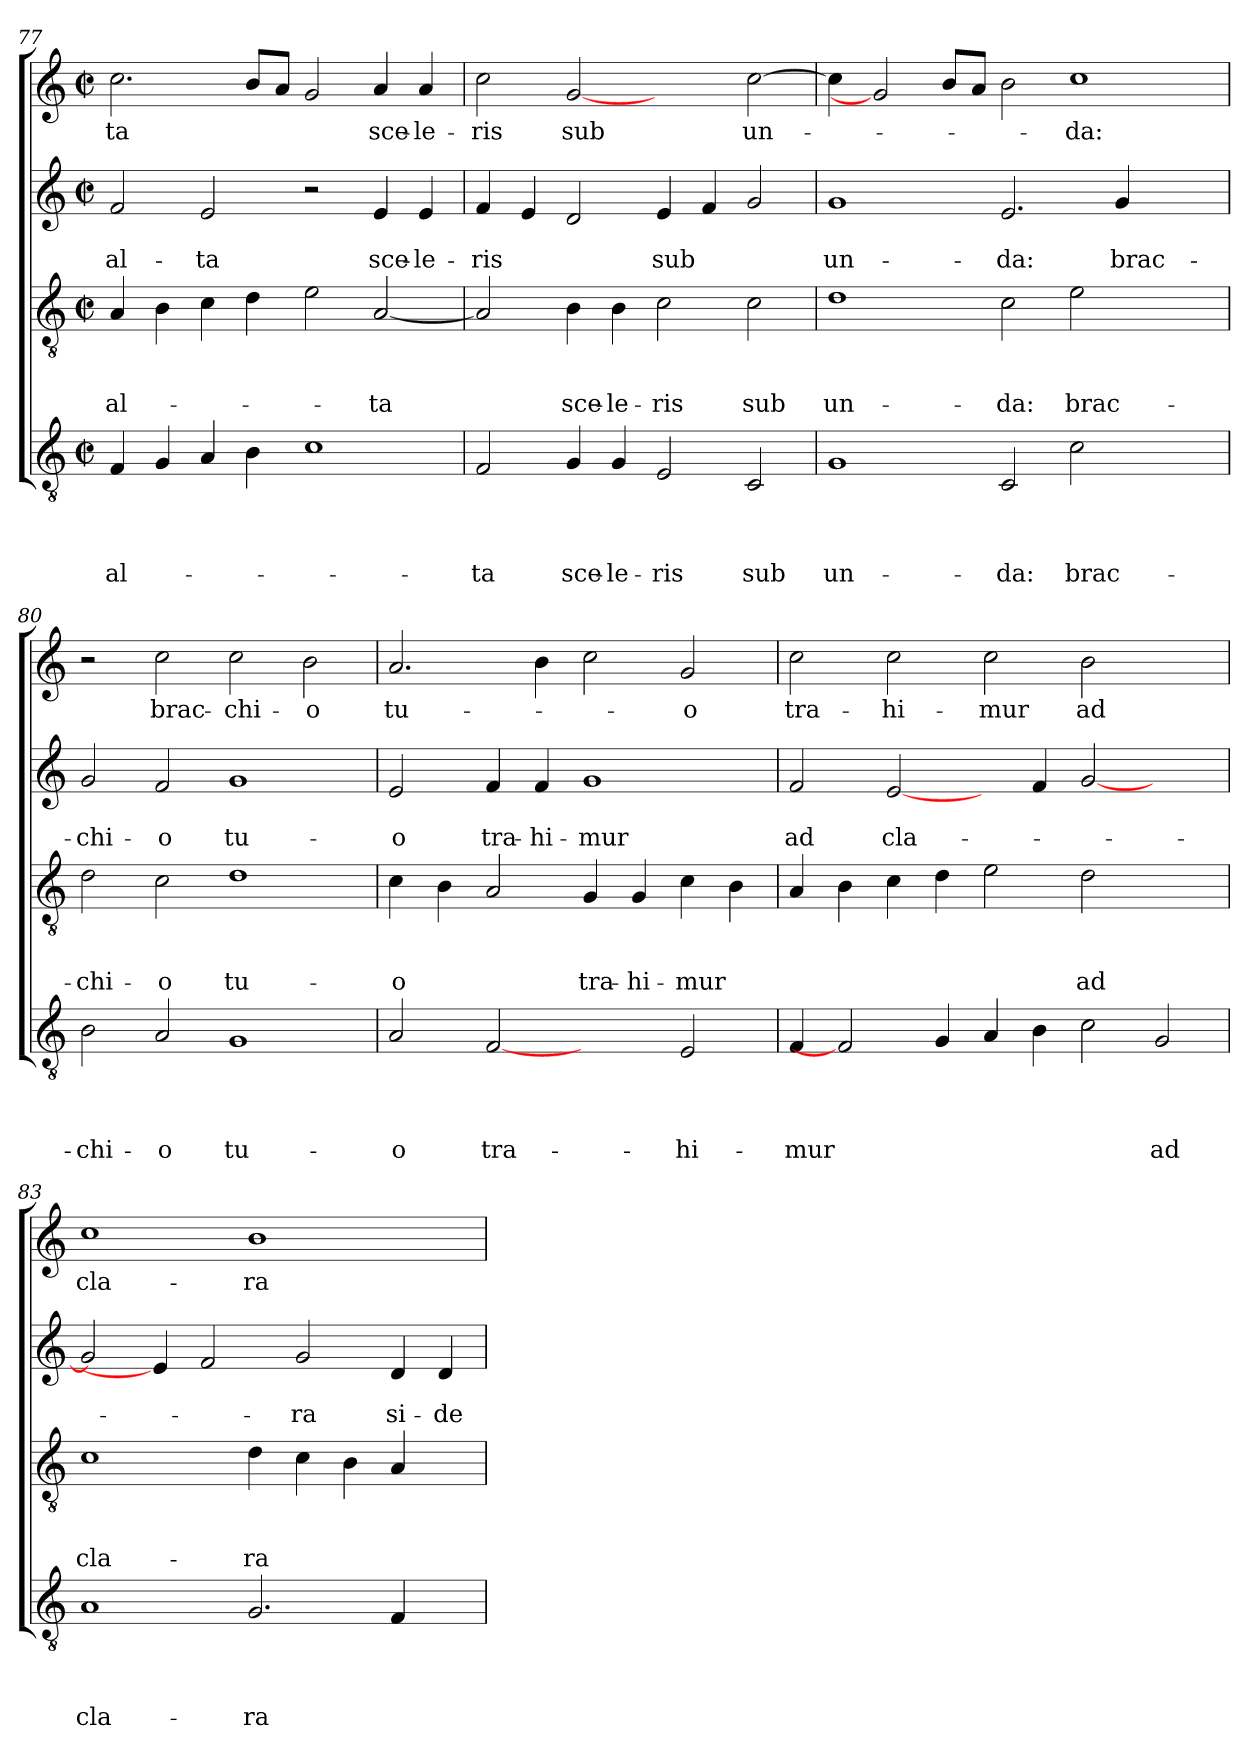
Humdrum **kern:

**kern	**text	**text	**text	**text	**kern	**text	**text	**text	**kern	**text	**text	**kern	**text
*part4	*part4	*part4	*part4	*part4	*part3	*part3	*part3	*part3	*part2	*part2	*part2	*part1	*part1
*staff4	*staff4	*staff4	*staff4	*staff4	*staff3	*staff3	*staff3	*staff3	*staff2	*staff2	*staff2	*staff1	*staff1
!!LO:LB:g=z
*clefGv2	*	*	*	*	*clefGv2	*	*	*	*clefG2	*	*	*clefG2	*
*k[]	*	*	*	*	*k[]	*	*	*	*k[]	*	*	*k[]	*
*C:	*	*	*	*	*C:	*	*	*	*C:	*	*	*C:	*
*M2/2	*	*	*	*	*M2/2	*	*	*	*M2/2	*	*	*M2/2	*
*met(c|)	*	*	*	*	*met(c|)	*	*	*	*met(c|)	*	*	*met(c|)	*
=77	=77	=77	=77	=77	=77	=77	=77	=77	=77	=77	=77	=77	=77
!	!	!	!	!LO:LY:b	!	!	!	!LO:LY:b	!	!	!LO:LY:b	!	!LO:LY:b
4F/	.	.	.	al-	4A/	.	.	al-	2f/	.	al-	2.cc\	-ta
4G/	.	.	.	.	4B\	.	.	.	.	.	.	.	.
!	!	!	!	!	!	!	!	!	!	!	!LO:LY:b	!	!
4A/	.	.	.	.	4c\	.	.	.	2e/	.	-ta	.	.
4B\	.	.	.	.	4d\	.	.	.	.	.	.	8b/L	.
.	.	.	.	.	.	.	.	.	.	.	.	8a/J	.
1c	.	.	.	.	2e\	.	.	.	2r	.	.	2g/	.
!	!	!	!	!	!	!	!	!LO:LY:b	!	!	!LO:LY:b	!	!LO:LY:b
.	.	.	.	.	[2A/	.	.	-ta	4e/	.	sce-	4a/	sce-
!	!	!	!	!	!	!	!	!	!	!	!LO:LY:b	!	!LO:LY:b
.	.	.	.	.	.	.	.	.	4e/	.	-le-	4a/	-le-
=78	=78	=78	=78	=78	=78	=78	=78	=78	=78	=78	=78	=78	=78
!	!	!	!	!LO:LY:b	!	!	!	!	!	!	!LO:LY:b	!	!LO:LY:b
2F/	.	.	.	-ta	2A/]	.	.	.	4f/	.	-ris	2cc\	-ris
.	.	.	.	.	.	.	.	.	4e/	.	.	.	.
!	!	!	!	!LO:LY:b	!	!	!	!LO:LY:b	!	!	!	!	!LO:LY:b
4G/	.	.	.	sce-	4B\	.	.	sce-	2d/	.	.	[2g	sub
!	!	!	!	!LO:LY:b	!	!	!	!LO:LY:b	!	!	!	!	!
4G/	.	.	.	-le-	4B\	.	.	-le-	.	.	.	.	.
!	!	!	!	!LO:LY:b	!	!	!	!LO:LY:b	!	!	!LO:LY:b	!	!
2E/	.	.	.	-ris	2c\	.	.	-ris	4e/	.	sub	2ryy	.
.	.	.	.	.	.	.	.	.	4f/	.	.	.	.
!	!	!	!	!LO:LY:b	!	!	!	!LO:LY:b	!	!	!	!	!LO:LY:b
2C/	.	.	.	sub	2c\	.	.	sub	2g/	.	.	[2cc\	un-
=79	=79	=79	=79	=79	=79	=79	=79	=79	=79	=79	=79	=79	=79
!	!	!	!	!LO:LY:b	!	!	!	!LO:LY:b	!	!	!LO:LY:b	!	!
1G	.	.	.	un-	1d	.	.	un-	1g	.	un-	4cc\]	.
.	.	.	.	.	.	.	.	.	.	.	.	2g]	.
.	.	.	.	.	.	.	.	.	.	.	.	8b/L	.
.	.	.	.	.	.	.	.	.	.	.	.	8a/J	.
!	!	!	!	!LO:LY:b	!	!	!	!LO:LY:b	!	!	!LO:LY:b	!	!
2C/	.	.	.	-da:	2c\	.	.	-da:	2.e/	.	-da:	2b\	.
!	!	!	!	!LO:LY:b	!	!	!	!LO:LY:b	!	!	!	!	!LO:LY:b
2c\	.	.	.	brac-	2e\	.	.	brac-	.	.	.	1cc	-da:
!	!	!	!	!	!	!	!	!	!	!	!LO:LY:b	!	!
.	.	.	.	.	.	.	.	.	4g/	.	brac-	.	.
2ryy	.	.	.	.	2ryy	.	.	.	2ryy	.	.	.	.
=80	=80	=80	=80	=80	=80	=80	=80	=80	=80	=80	=80	=80	=80
!	!	!	!	!LO:LY:b	!	!	!	!LO:LY:b	!	!	!LO:LY:b	!	!
2B\	.	.	.	-chi-	2d\	.	.	-chi-	2g/	.	-chi-	2r	.
!	!	!	!	!LO:LY:b	!	!	!	!LO:LY:b	!	!	!LO:LY:b	!	!LO:LY:b
2A/	.	.	.	-o	2c\	.	.	-o	2f/	.	-o	2cc\	brac-
!	!	!	!	!LO:LY:b	!	!	!	!LO:LY:b	!	!	!LO:LY:b	!	!LO:LY:b
1G	.	.	.	tu-	1d	.	.	tu-	1g	.	tu-	2cc\	-chi-
!	!	!	!	!	!	!	!	!	!	!	!	!	!LO:LY:b
.	.	.	.	.	.	.	.	.	.	.	.	2b\	-o
=81	=81	=81	=81	=81	=81	=81	=81	=81	=81	=81	=81	=81	=81
!	!	!	!	!LO:LY:b	!	!	!	!LO:LY:b	!	!	!LO:LY:b	!	!LO:LY:b
2A/	.	.	.	-o	4c\	.	.	-o	2e/	.	-o	2.a/	tu-
.	.	.	.	.	4B\	.	.	.	.	.	.	.	.
!	!	!	!	!LO:LY:b	!	!	!	!	!	!	!LO:LY:b	!	!
[2F	.	.	.	tra-	2A/	.	.	.	4f/	.	tra-	.	.
!	!	!	!	!	!	!	!	!	!	!	!LO:LY:b	!	!
.	.	.	.	.	.	.	.	.	4f/	.	-hi-	4b\	.
!	!	!	!	!	!	!	!	!LO:LY:b	!	!	!LO:LY:b	!	!
2ryy	.	.	.	.	4G/	.	.	tra-	1g	.	-mur	2cc\	.
!	!	!	!	!	!	!	!	!LO:LY:b	!	!	!	!	!
.	.	.	.	.	4G/	.	.	-hi-	.	.	.	.	.
!	!	!	!	!LO:LY:b	!	!	!	!LO:LY:b	!	!	!	!	!LO:LY:b
2E/	.	.	.	-hi-	4c\	.	.	-mur	.	.	.	2g/	-o
.	.	.	.	.	4B\	.	.	.	.	.	.	.	.
!!LO:LB:g=z
=82	=82	=82	=82	=82	=82	=82	=82	=82	=82	=82	=82	=82	=82
!	!	!	!	!LO:LY:b	!	!	!	!	!	!	!LO:LY:b	!	!LO:LY:b
4F/	.	.	.	-mur	4A/	.	.	.	2f/	.	ad	2cc\	tra-
2F]	.	.	.	.	4B\	.	.	.	.	.	.	.	.
!	!	!	!	!	!	!	!	!	!	!	!LO:LY:b	!	!LO:LY:b
.	.	.	.	.	4c\	.	.	.	[2e/	.	cla-	2cc\	-hi-
4G/	.	.	.	.	4d\	.	.	.	.	.	.	.	.
!	!	!	!	!	!	!	!	!	!	!	!	!	!LO:LY:b
4A/	.	.	.	.	2e\	.	.	.	4ryy	.	.	2cc\	-mur
4B\	.	.	.	.	.	.	.	.	4f/	.	.	.	.
!	!	!	!	!	!	!	!	!LO:LY:b	!	!	!	!	!LO:LY:b
2c\	.	.	.	.	2d\	.	.	ad	[2g/	.	.	2b\	ad
!	!	!	!	!LO:LY:b	!	!	!	!	!	!	!	!	!
2G/	.	.	.	ad	2ryy	.	.	.	2ryy	.	.	2ryy	.
=83	=83	=83	=83	=83	=83	=83	=83	=83	=83	=83	=83	=83	=83
!	!	!	!	!LO:LY:b	!	!	!	!LO:LY:b	!	!	!	!	!LO:LY:b
1A	.	.	.	cla-	1c	.	.	cla-	2g/]	.	.	1cc	cla-
.	.	.	.	.	.	.	.	.	4e/]	.	.	.	.
.	.	.	.	.	.	.	.	.	2f/	.	.	.	.
!	!	!	!	!LO:LY:b	!	!	!	!LO:LY:b	!	!	!	!	!LO:LY:b
2.G/	.	.	.	-ra	4d\	.	.	-ra	.	.	.	1b	-ra
!	!	!	!	!	!	!	!	!	!	!	!LO:LY:b	!	!
.	.	.	.	.	4c\	.	.	.	2g/	.	-ra	.	.
.	.	.	.	.	4B\	.	.	.	.	.	.	.	.
!	!	!	!	!	!	!	!	!	!	!	!LO:LY:b	!	!
4F/	.	.	.	.	4A/	.	.	.	4d/	.	si-	.	.
!	!	!	!	!	!	!	!	!	!	!	!LO:LY:b	!	!
4ryy	.	.	.	.	4ryy	.	.	.	4d/	.	-de-	4ryy	.
=	=	=	=	=	=	=	=	=	=	=	=	=	=
*-	*-	*-	*-	*-	*-	*-	*-	*-	*-	*-	*-	*-	*-
